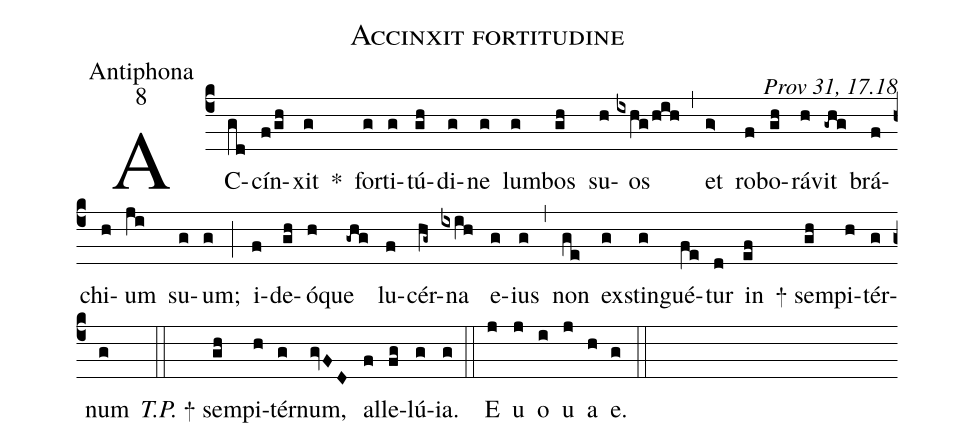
name:Accinxit fortitudine;
office-part:Antiphona;
mode:8;
commentary:Prov 31, 17.18;
%%
(c4) AC(gd)cín(f/gh)xit(g) <sp>*</sp>() for(g)ti(g)tú(gh)di(g)ne(g) lum(g)bos(gh) su(h)os(ixhg/hih) (,) et(g>) ro(f)bo(gh)rá(h)vit(-ghg) brá(f)chi(h)um(ji) su(g)um;(g) (;) i(f)de(gh)ó(h)que(-ghg) lu(f)cér(hg~)na(ixih) e(g)ius(g) (,) non(ge) ex(g)stin(g)gué(fe)tur(d) in(ef) <sp>+</sp> sem(gh)pi(h)tér(g)num(g) (::)
<i>T.P.</i> <sp>+</sp> sem(gh)pi(h)tér(g)num,(gvFD) al(f)le(fg)lú(g)ia.(g) (::)
<eu>E(j) u(j) o(i) u(j) a(h) e.(g) </eu>(::)
